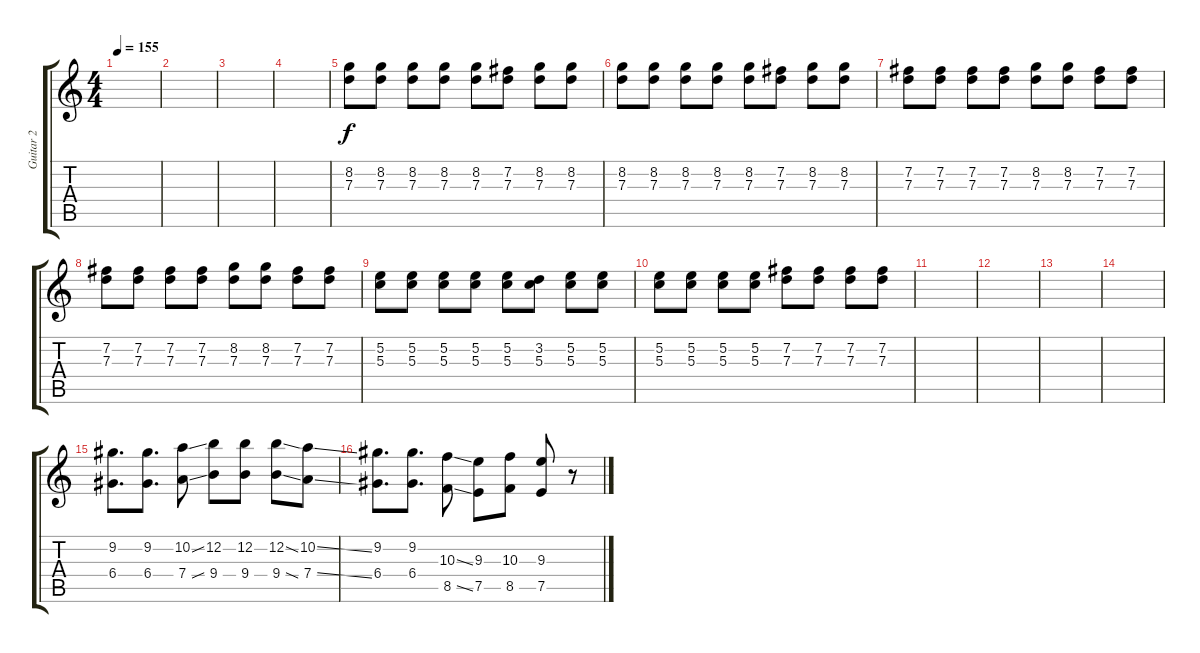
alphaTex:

\track ("Guitar 2" "Guitar 2") {instrument overdrivenguitar}
\staff {score tabs}
\tuning (E4 B3 G3 D3 A2 E2) {hide}
\ts (4 4)
\tempo 155
\clef g2
\ks c
|
|
|
|
(8.2 7.3).8 (8.2 7.3).8 (8.2 7.3).8 (8.2 7.3).8 (8.2 7.3).8 (7.2 7.3).8 (8.2 7.3).8 (8.2 7.3).8 |
(8.2 7.3).8 (8.2 7.3).8 (8.2 7.3).8 (8.2 7.3).8 (8.2 7.3).8 (7.2 7.3).8 (8.2 7.3).8 (8.2 7.3).8 |
(7.2 7.3).8 (7.2 7.3).8 (7.2 7.3).8 (7.2 7.3).8 (8.2 7.3).8 (8.2 7.3).8 (7.2 7.3).8 (7.2 7.3).8 |
(7.2 7.3).8 (7.2 7.3).8 (7.2 7.3).8 (7.2 7.3).8 (8.2 7.3).8 (8.2 7.3).8 (7.2 7.3).8 (7.2 7.3).8 |
(5.2 5.3).8 (5.2 5.3).8 (5.2 5.3).8 (5.2 5.3).8 (5.2 5.3).8 (3.2 5.3).8 (5.2 5.3).8 (5.2 5.3).8 |
(5.2 5.3).8 (5.2 5.3).8 (5.2 5.3).8 (5.2 5.3).8 (7.2 7.3).8 (7.2 7.3).8 (7.2 7.3).8 (7.2 7.3).8 |
|
|
|
|
(9.2 6.4).8{d} (9.2 6.4).8{d} (10.2{ss} 7.4{ss}).8 (12.2 9.4).8 (12.2 9.4).8 (12.2{ss} 9.4{ss}).8 (10.2{ss} 7.4{ss}).8 |
(9.2 6.4).8{d} (9.2 6.4).8{d} (10.3{ss} 8.5{ss}).8 (9.3 7.5).8 (10.3 8.5).8 (9.3 7.5).8 r.8
